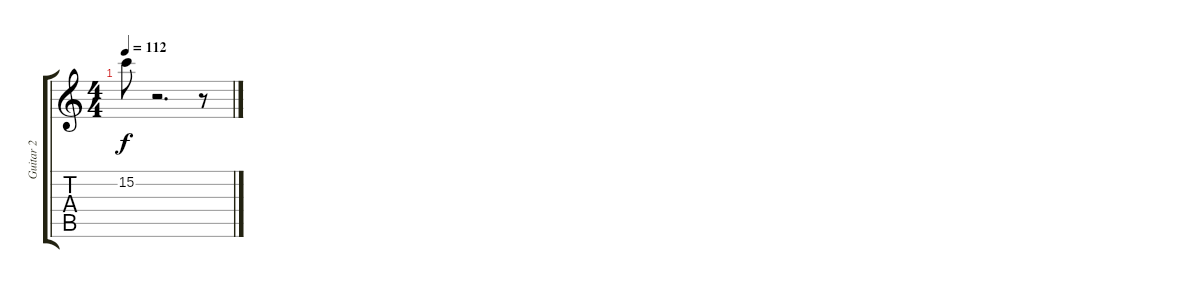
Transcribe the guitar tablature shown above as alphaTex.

\track ("Guitar 2" "Guitar 2") {instrument distortionguitar}
\staff {score tabs}
\tuning (D4 A3 F3 C3 G2 C2) {hide}
\ts (4 4)
\tempo 112
\clef g2
\ks c
15.2.8{dy f} r.2{d} r.8
